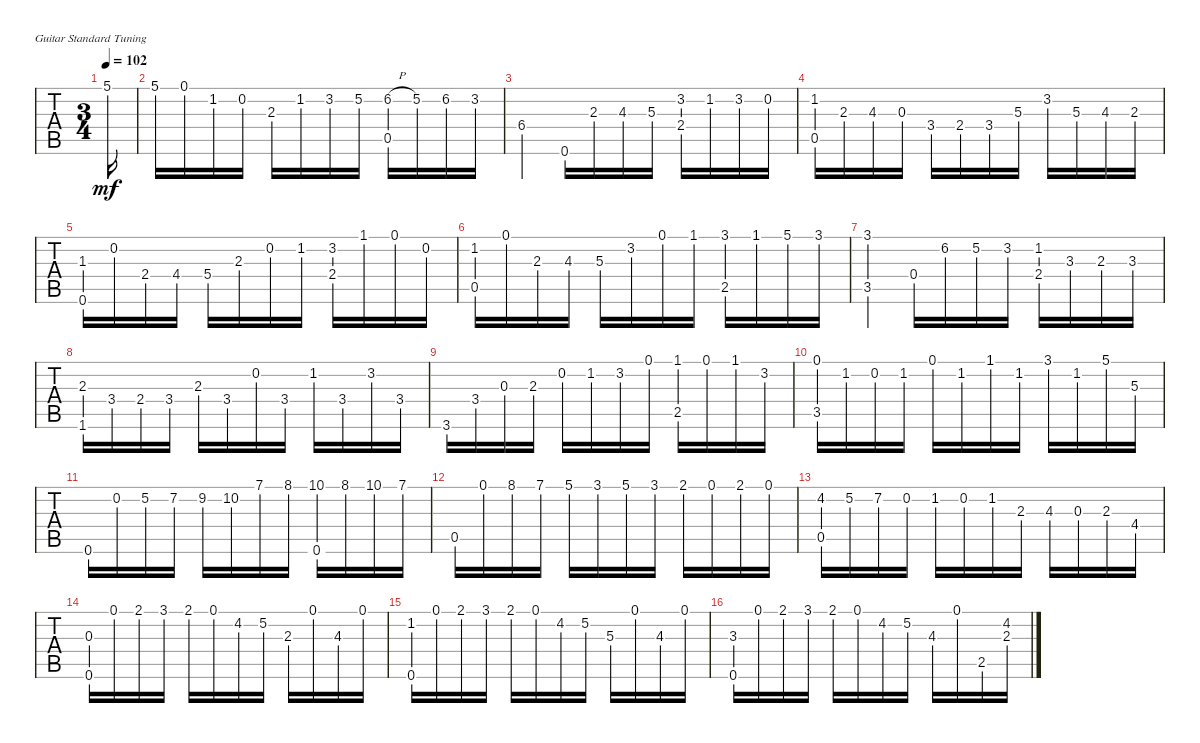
\bracketExtendMode groupsimilarinstruments
\singleTrackTrackNamePolicy hidden
\multiTrackTrackNamePolicy hidden
\firstSystemTrackNameOrientation horizontal
\otherSystemsTrackNameOrientation horizontal
\track ("Untitled" "N-Gt") {instrument acousticgrandpiano}
\staff {tabs}
\tuning (E4 B3 G3 D3 A2 E2)
\displaytranspose 12
\ts (3 4)
\ac
\tempo 102
\clef g2
\scale
0.160841
\ks aminor
5.1.16{dy mf instrument acousticgrandpiano} |
\scale
0.484417 5.1.16 0.1.16 1.2.16 0.2.16 2.3.16 1.2.16 3.2.16 5.2.16 (6.2{h} 0.5).16 5.2.16 6.2.16 3.2.16 |
\scale
0.354597 6.4.4 0.6.16 2.3.16 4.3.16 5.3.16 (3.2 2.4).16 1.2.16 3.2.16 0.2.16 |
(1.2 0.5).16 2.3.16 4.3.16 0.3.16 3.4.16 2.4.16 3.4.16 5.3.16 3.2.16 5.3.16 4.3.16 2.3.16 |
(1.3 0.6).16 0.2.16 2.4.16 4.4.16 5.4.16 2.3.16 0.2.16 1.2.16 (3.2 2.4).16 1.1.16 0.1.16 0.2.16 |
(1.2 0.5).16 0.1.16 2.3.16 4.3.16 5.3.16 3.2.16 0.1.16 1.1.16 (3.1 2.5).16 1.1.16 5.1.16 3.1.16 |
(3.1 3.5).4 0.4.16 6.2.16 5.2.16 3.2.16 (1.2 2.4).16 3.3.16 2.3.16 3.3.16 |
(2.3 1.6).16 3.4.16 2.4.16 3.4.16 2.3.16 3.4.16 0.2.16 3.4.16 1.2.16 3.4.16 3.2.16 3.4.16 |
3.6.16 3.4.16 0.3.16 2.3.16 0.2.16 1.2.16 3.2.16 0.1.16 (1.1 2.5).16 0.1.16 1.1.16 3.2.16 |
(0.1 3.5).16 1.2.16 0.2.16 1.2.16 0.1.16 1.2.16 1.1.16 1.2.16 3.1.16 1.2.16 5.1.16 5.3.16 |
0.6.16 0.2.16 5.2.16 7.2.16 9.2.16 10.2.16 7.1.16 8.1.16 (10.1 0.6).16 8.1.16 10.1.16 7.1.16 |
0.5.16 0.1.16 8.1.16 7.1.16 5.1.16 3.1.16 5.1.16 3.1.16 2.1.16 0.1.16 2.1.16 0.1.16 |
(0.5 4.2).16 5.2.16 7.2.16 0.2.16 1.2.16 0.2.16 1.2.16 2.3.16 4.3.16 0.3.16 2.3.16 4.4.16 |
(0.3 0.6).16 0.1.16 2.1.16 3.1.16 2.1.16 0.1.16 4.2.16 5.2.16 2.3.16 0.1.16 4.3.16 0.1.16 |
(1.2 0.6).16 0.1.16 2.1.16 3.1.16 2.1.16 0.1.16 4.2.16 5.2.16 5.3.16 0.1.16 4.3.16 0.1.16 |
(3.3 0.6).16 0.1.16 2.1.16 3.1.16 2.1.16 0.1.16 4.2.16 5.2.16 4.3.16 0.1.16 2.5.16 (4.2 2.3).16
